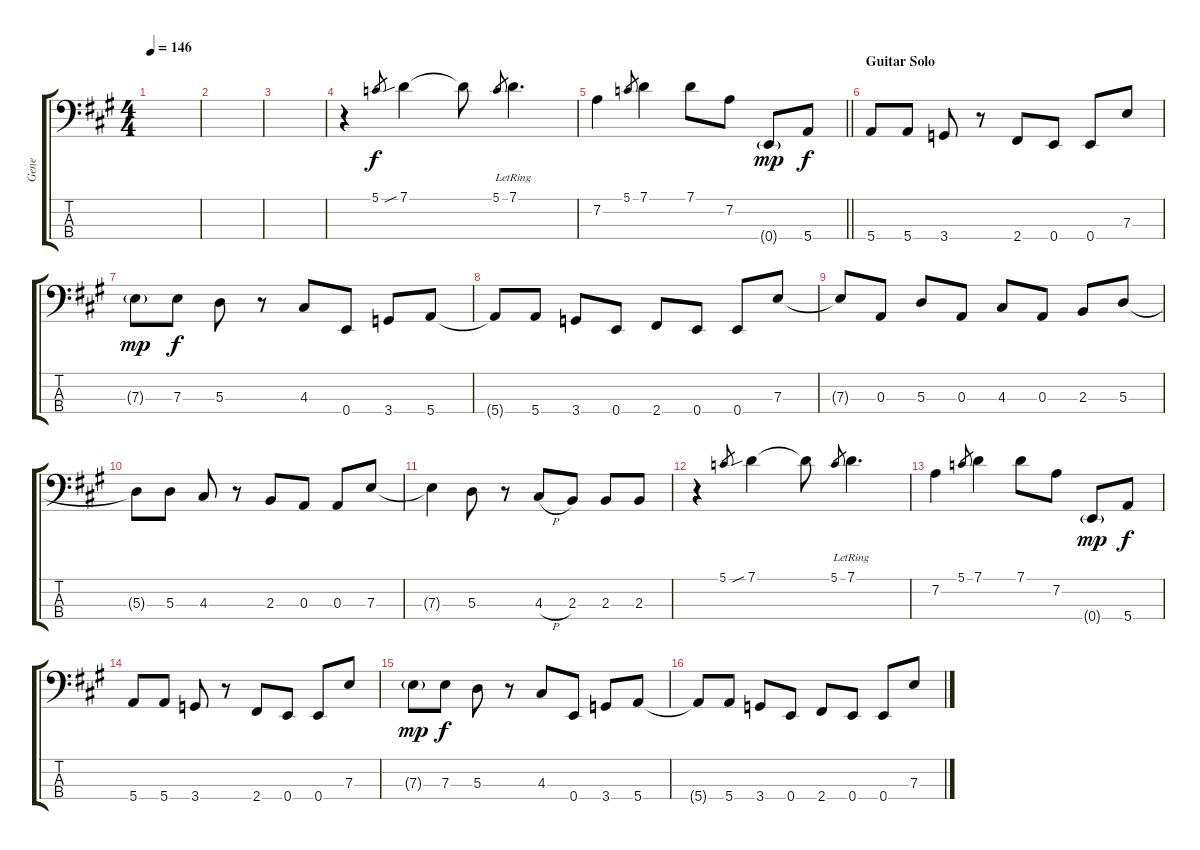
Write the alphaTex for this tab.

\track ("Gene" "Gene") {instrument electricbasspick}
\staff {score tabs}
\tuning (G2 D2 A1 E1) {hide}
\ts (4 4)
\tempo 146
\clef f4
\ks a
|
|
|
r.4 5.1.8{gr} 7.1{sib}.4 7.1{t}.8 5.1.8{gr} 7.1{lr}.4{d} |
\barLineRight lightlight
7.2.4 5.1.8{gr} 7.1.4 7.1.8 7.2.8 0.4{g}.8{dy mp} 5.4.8{dy f} |
\section ("" "Guitar Solo")
5.4.8 5.4.8 3.4.8 r.8 2.4.8 0.4.8 0.4.8 7.3.8 |
7.3{g}.8{dy mp} 7.3.8{dy f} 5.3.8 r.8 4.3.8 0.4.8 3.4.8 5.4.8 |
5.4{t}.8 5.4.8 3.4.8 0.4.8 2.4.8 0.4.8 0.4.8 7.3.8 |
7.3{t}.8 0.3.8 5.3.8 0.3.8 4.3.8 0.3.8 2.3.8 5.3.8 |
5.3{t}.8 5.3.8 4.3.8 r.8 2.3.8 0.3.8 0.3.8 7.3.8 |
7.3{t}.4 5.3.8 r.8 4.3{h}.8 2.3.8 2.3.8 2.3.8 |
r.4 5.1.8{gr} 7.1{sib}.4 7.1{t}.8 5.1.8{gr} 7.1{lr}.4{d} |
7.2.4 5.1.8{gr} 7.1.4 7.1.8 7.2.8 0.4{g}.8{dy mp} 5.4.8{dy f} |
5.4.8 5.4.8 3.4.8 r.8 2.4.8 0.4.8 0.4.8 7.3.8 |
7.3{g}.8{dy mp} 7.3.8{dy f} 5.3.8 r.8 4.3.8 0.4.8 3.4.8 5.4.8 |
5.4{t}.8 5.4.8 3.4.8 0.4.8 2.4.8 0.4.8 0.4.8 7.3.8
